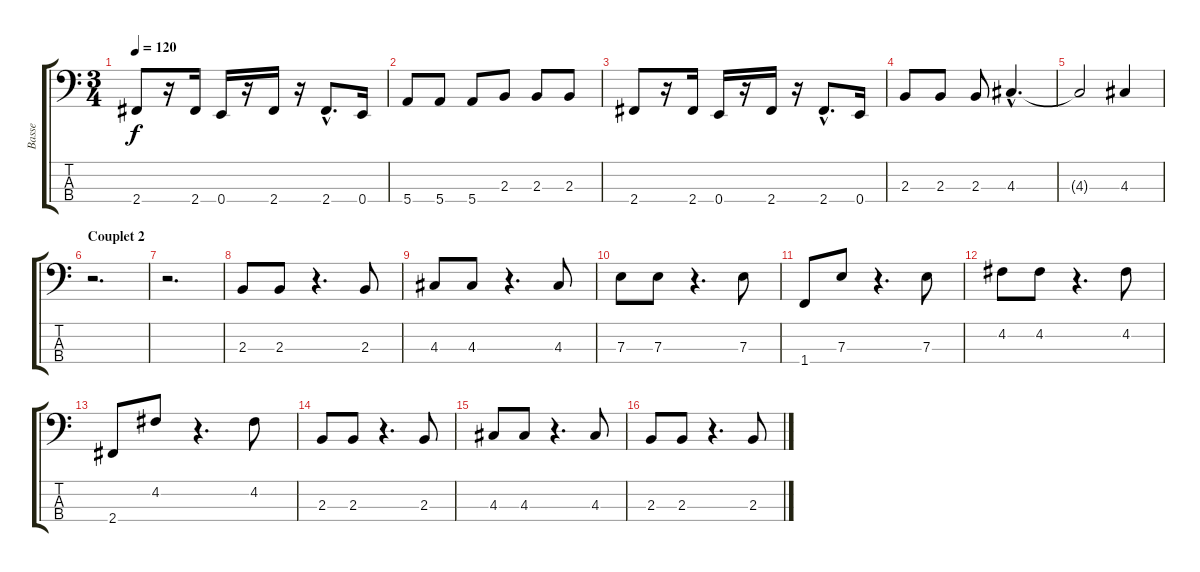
\track ("Basse" "Basse") {instrument electricbassfinger}
\staff {score tabs}
\tuning (G2 D2 A1 E1) {hide}
\ts (3 4)
\tempo 120
\clef f4
\ks c
2.4.8{dy f} r.16 2.4.16 0.4.16 r.16 2.4.16 r.16 2.4{hac}.8{d} 0.4.16 |
5.4.8 5.4.8 5.4.8 2.3.8 2.3.8 2.3.8 |
2.4.8 r.16 2.4.16 0.4.16 r.16 2.4.16 r.16 2.4{hac}.8{d} 0.4.16 |
2.3.8 2.3.8 2.3.8 4.3{hac}.4{d} |
4.3{t}.2 4.3.4 |
\section ("" "Couplet 2")
r.2{d} |
r.2{d} |
2.3.8 2.3.8 r.4{d} 2.3.8 |
4.3.8 4.3.8 r.4{d} 4.3.8 |
7.3.8 7.3.8 r.4{d} 7.3.8 |
1.4.8 7.3.8 r.4{d} 7.3.8 |
4.2.8 4.2.8 r.4{d} 4.2.8 |
2.4.8 4.2.8 r.4{d} 4.2.8 |
2.3.8 2.3.8 r.4{d} 2.3.8 |
4.3.8 4.3.8 r.4{d} 4.3.8 |
2.3.8 2.3.8 r.4{d} 2.3.8
